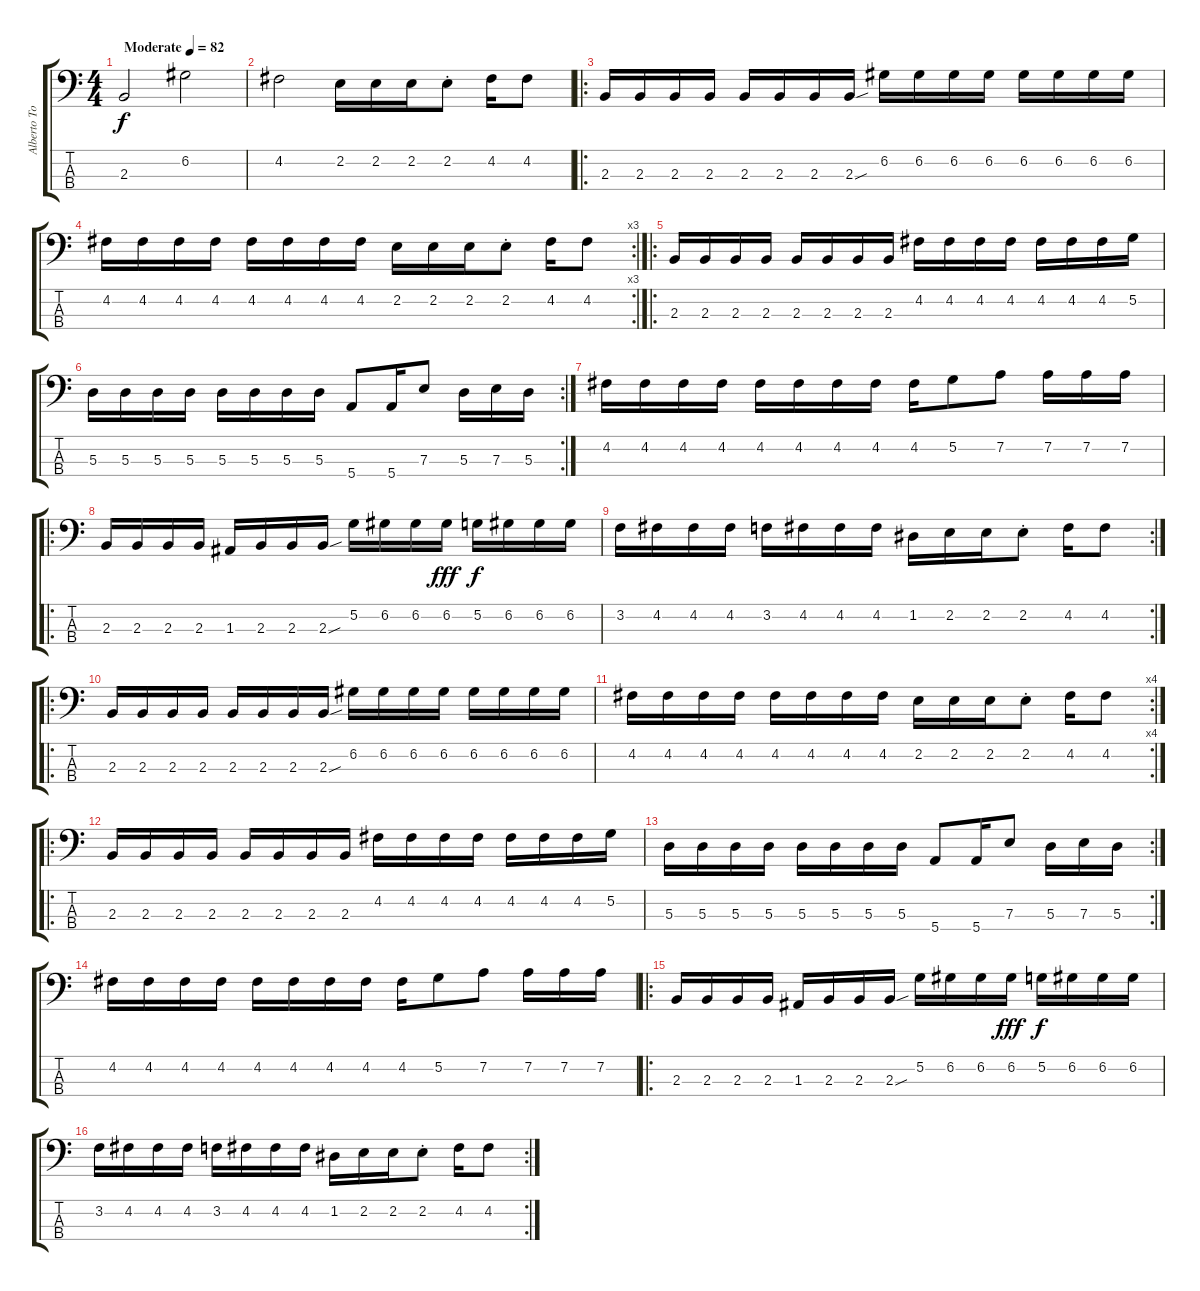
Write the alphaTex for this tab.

\track ("Alberto Torrado - Bajo" "Alberto To") {instrument electricbasspick}
\staff {score tabs}
\tuning (G2 D2 A1 E1) {hide}
\ts (4 4)
\tempo (82 "Moderate")
\clef f4
\ks c
2.3.2{dy f instrument electricbasspick} 6.2.2 |
4.2.2 2.2.16 2.2.16 2.2.16 2.2{st}.8 4.2.16 4.2.8 |
\ro
2.3.16 2.3.16 2.3.16 2.3.16 2.3.16 2.3.16 2.3.16 2.3{sou}.16 6.2.16 6.2.16 6.2.16 6.2.16 6.2.16 6.2.16 6.2.16 6.2.16 |
\rc 3
4.2.16 4.2.16 4.2.16 4.2.16 4.2.16 4.2.16 4.2.16 4.2.16 2.2.16 2.2.16 2.2.16 2.2{st}.8 4.2.16 4.2.8 |
\ro
2.3.16 2.3.16 2.3.16 2.3.16 2.3.16 2.3.16 2.3.16 2.3.16 4.2.16 4.2.16 4.2.16 4.2.16 4.2.16 4.2.16 4.2.16 5.2.16 |
\rc 2
5.3.16 5.3.16 5.3.16 5.3.16 5.3.16 5.3.16 5.3.16 5.3.16 5.4.8 5.4.16 7.3.8 5.3.16 7.3.16 5.3.16 |
4.2.16 4.2.16 4.2.16 4.2.16 4.2.16 4.2.16 4.2.16 4.2.16 4.2.16 5.2.8 7.2.8 7.2.16 7.2.16 7.2.16 |
\ro
2.3.16 2.3.16 2.3.16 2.3.16 1.3.16 2.3.16 2.3.16 2.3{sou}.16 5.2.16 6.2.16 6.2.16 6.2.16{dy fff} 5.2.16{dy f} 6.2.16 6.2.16 6.2.16 |
\rc 2
3.2.16 4.2.16 4.2.16 4.2.16 3.2.16 4.2.16 4.2.16 4.2.16 1.2.16 2.2.16 2.2.16 2.2{st}.8 4.2.16 4.2.8 |
\ro
2.3.16 2.3.16 2.3.16 2.3.16 2.3.16 2.3.16 2.3.16 2.3{sou}.16 6.2.16 6.2.16 6.2.16 6.2.16 6.2.16 6.2.16 6.2.16 6.2.16 |
\rc 4
4.2.16 4.2.16 4.2.16 4.2.16 4.2.16 4.2.16 4.2.16 4.2.16 2.2.16 2.2.16 2.2.16 2.2{st}.8 4.2.16 4.2.8 |
\ro
2.3.16 2.3.16 2.3.16 2.3.16 2.3.16 2.3.16 2.3.16 2.3.16 4.2.16 4.2.16 4.2.16 4.2.16 4.2.16 4.2.16 4.2.16 5.2.16 |
\rc 2
5.3.16 5.3.16 5.3.16 5.3.16 5.3.16 5.3.16 5.3.16 5.3.16 5.4.8 5.4.16 7.3.8 5.3.16 7.3.16 5.3.16 |
4.2.16 4.2.16 4.2.16 4.2.16 4.2.16 4.2.16 4.2.16 4.2.16 4.2.16 5.2.8 7.2.8 7.2.16 7.2.16 7.2.16 |
\ro
2.3.16 2.3.16 2.3.16 2.3.16 1.3.16 2.3.16 2.3.16 2.3{sou}.16 5.2.16 6.2.16 6.2.16 6.2.16{dy fff} 5.2.16{dy f} 6.2.16 6.2.16 6.2.16 |
\rc 2
3.2.16 4.2.16 4.2.16 4.2.16 3.2.16 4.2.16 4.2.16 4.2.16 1.2.16 2.2.16 2.2.16 2.2{st}.8 4.2.16 4.2.8
